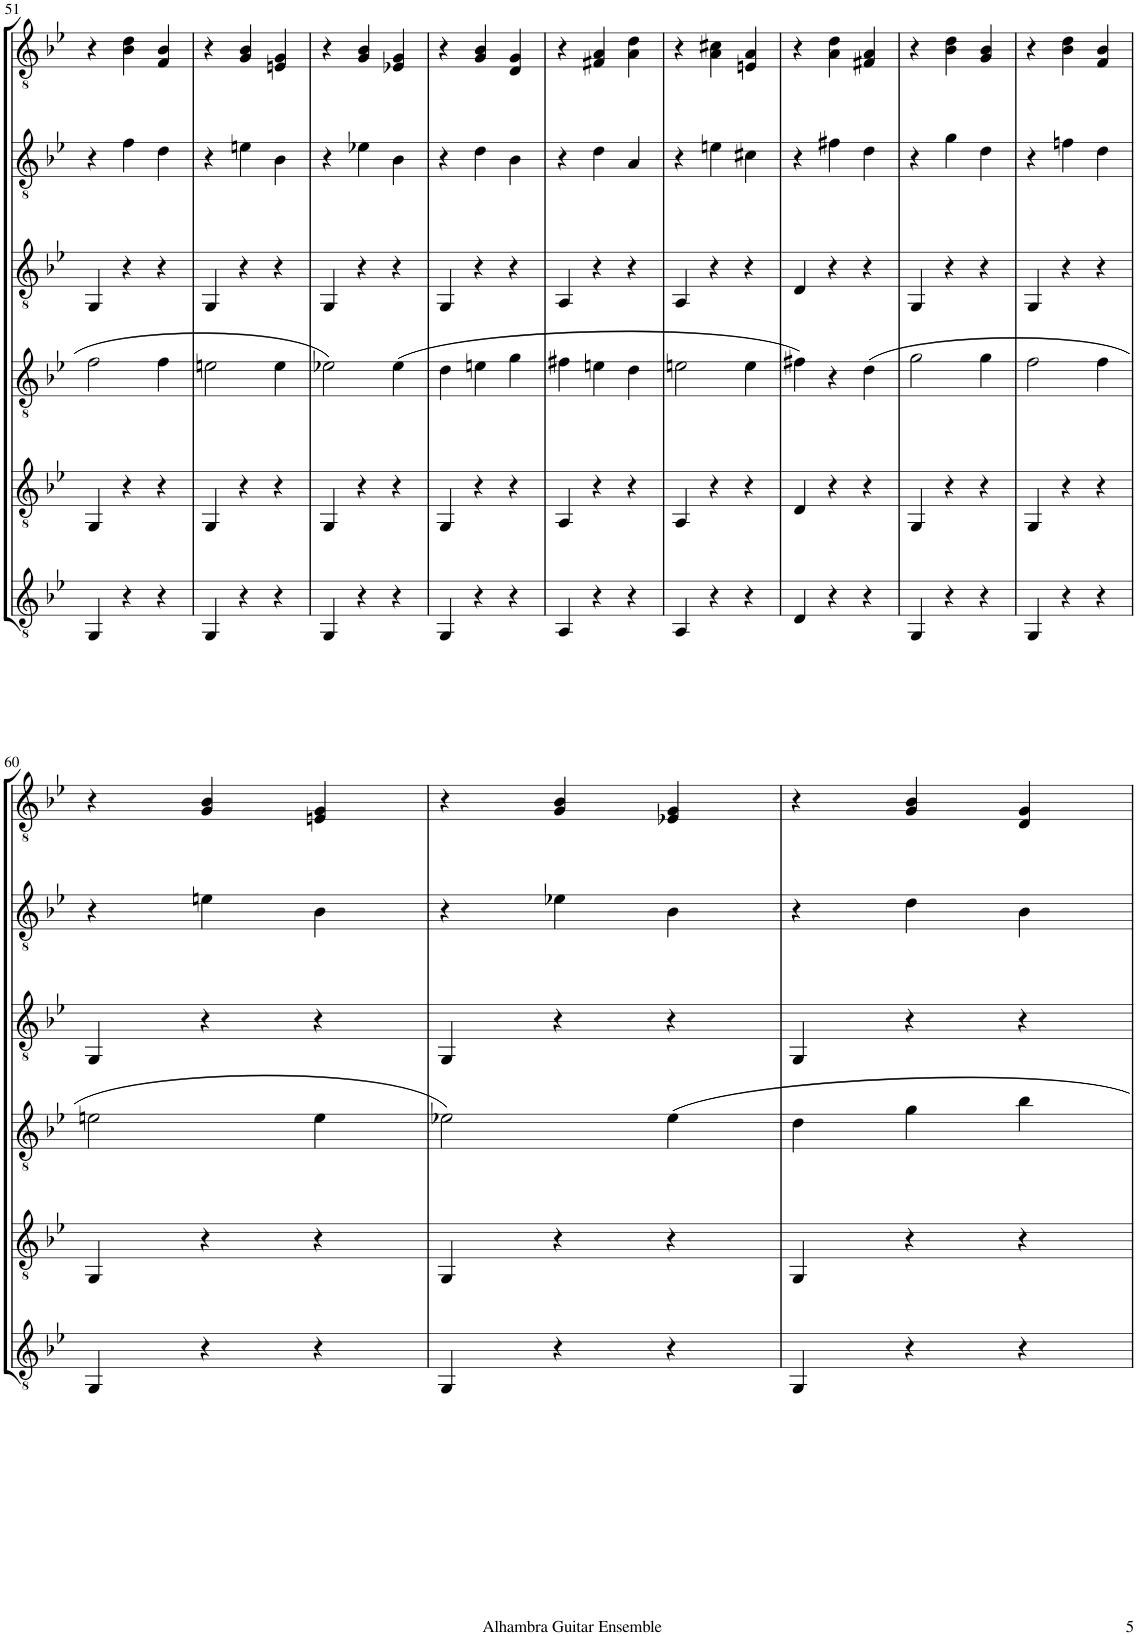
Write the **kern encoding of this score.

**kern	**kern	**kern	**kern	**kern	**kern
*part6	*part5	*part4	*part3	*part2	*part1
*staff6	*staff5	*staff4	*staff3	*staff2	*staff1
*I"C.G.	*I"Gtr.5	*I"Gtr.4	*I"Gtr.3	*I"Gtr.2	*I"Gtr.1
!!LO:PB:g=z
*clefGv2	*clefGv2	*clefGv2	*clefGv2	*clefGv2	*clefGv2
*k[b-e-]	*k[b-e-]	*k[b-e-]	*k[b-e-]	*k[b-e-]	*k[b-e-]
*M3/4	*M3/4	*M3/4	*M3/4	*M3/4	*M3/4
=51	=51	=51	=51	=51	=51
4GG/	4GG/	2f\	4GG/	4r	4r
4r	4r	.	4r	4f\	4B-\ 4d\
4r	4r	4f\	4r	4d\	4F/ 4B-/
=52	=52	=52	=52	=52	=52
4GG/	4GG/	2en\	4GG/	4r	4r
4r	4r	.	4r	4en\	4G/ 4B-/
4r	4r	4e\	4r	4B-\	4En/ 4G/
=53	=53	=53	=53	=53	=53
4GG/	4GG/	2e-X\	4GG/	4r	4r
4r	4r	.	4r	4e-X\	4G/ 4B-/
4r	4r	(4e-\	4r	4B-\	4E-X/ 4G/
=54	=54	=54	=54	=54	=54
4GG/	4GG/	4d\	4GG/	4r	4r
4r	4r	4en\	4r	4d\	4G/ 4B-/
4r	4r	4g\	4r	4B-\	4D/ 4G/
=55	=55	=55	=55	=55	=55
4AA/	4AA/	4f#X\	4AA/	4r	4r
4r	4r	4en\	4r	4d\	4F#X/ 4A/
4r	4r	4d\	4r	4A/	4A\ 4d\
=56	=56	=56	=56	=56	=56
4AA/	4AA/	2en\	4AA/	4r	4r
4r	4r	.	4r	4en\	4A\ 4c#X\
4r	4r	4e\	4r	4c#X\	4En/ 4A/
=57	=57	=57	=57	=57	=57
4D/	4D/	4f#X\)	4D/	4r	4r
4r	4r	4r	4r	4f#X\	4A\ 4d\
4r	4r	(4d\	4r	4d\	4F#X/ 4A/
=58	=58	=58	=58	=58	=58
4GG/	4GG/	2g\	4GG/	4r	4r
4r	4r	.	4r	4g\	4B-\ 4d\
4r	4r	4g\	4r	4d\	4G/ 4B-/
=59	=59	=59	=59	=59	=59
4GG/	4GG/	2f\	4GG/	4r	4r
4r	4r	.	4r	4fn\	4B-\ 4d\
4r	4r	4f\	4r	4d\	4F/ 4B-/
!!LO:LB:g=z
=60	=60	=60	=60	=60	=60
4GG/	4GG/	2en\	4GG/	4r	4r
4r	4r	.	4r	4en\	4G/ 4B-/
4r	4r	4e\	4r	4B-\	4En/ 4G/
=61	=61	=61	=61	=61	=61
4GG/	4GG/	2e-X\)	4GG/	4r	4r
4r	4r	.	4r	4e-X\	4G/ 4B-/
4r	4r	4e-\	4r	4B-\	4E-X/ 4G/
=62	=62	=62	=62	=62	=62
4GG/	4GG/	4d\	4GG/	4r	4r
4r	4r	4g\	4r	4d\	4G/ 4B-/
4r	4r	4b-\	4r	4B-\	4D/ 4G/
=	=	=	=	=	=
*-	*-	*-	*-	*-	*-
